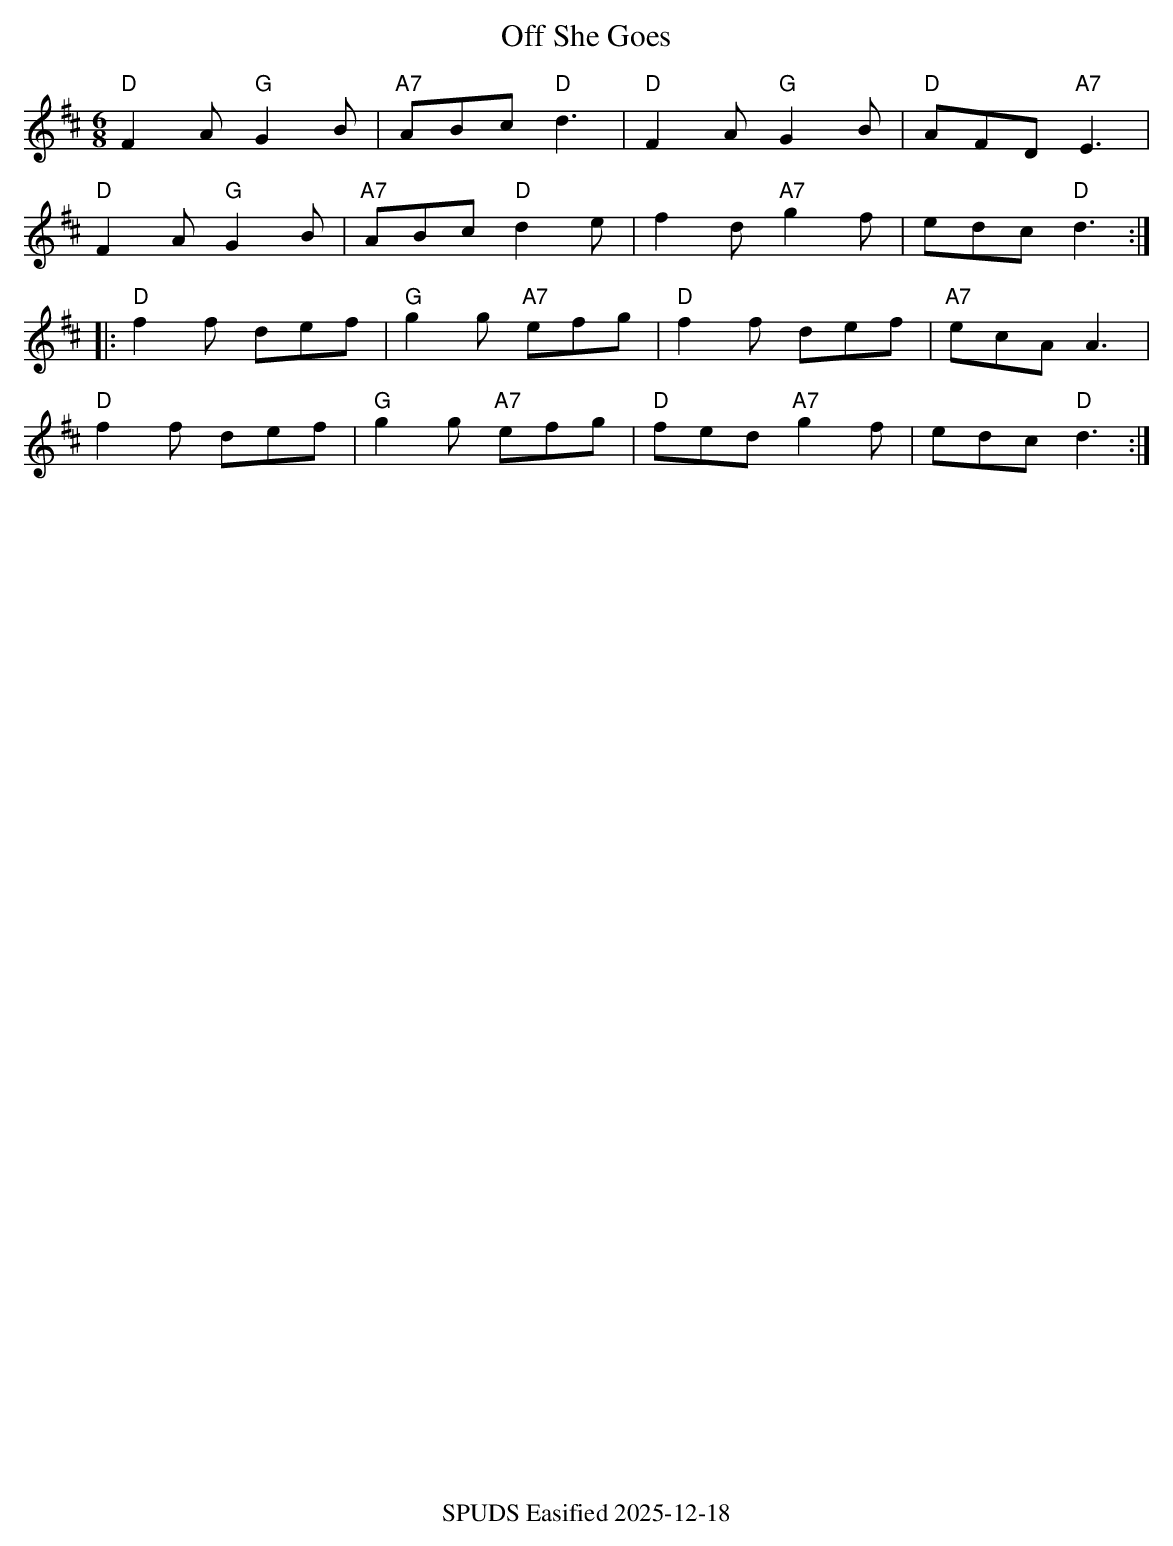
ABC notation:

X:1
T:Off She Goes
M: 6/8
L: 1/8
K: D
"D"F2A "G"G2B | "A7"ABc "D"d3 | "D"F2A "G"G2B | "D"AFD "A7"E3 |
"D"F2A "G"G2B | "A7"ABc "D"d2e | f2d "A7"g2f | edc "D"d3 :|
|: "D"f2f def | "G"g2g "A7"efg | "D"f2f def | "A7"ecA A3 |
"D"f2f def | "G"g2g "A7"efg | "D"fed "A7"g2f | edc "D"d3 :|
